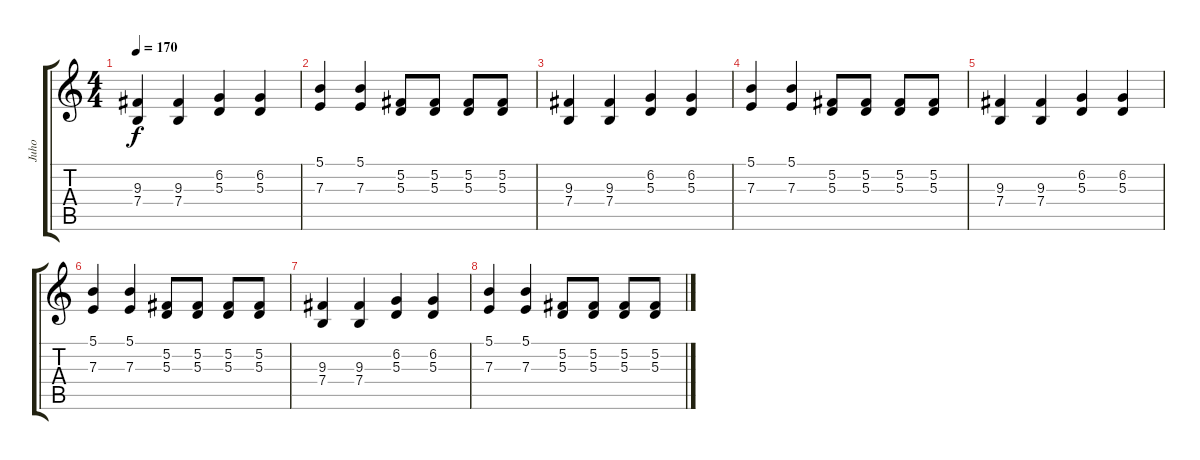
\track ("Juho" "Juho") {instrument accordion}
\staff {score tabs}
\tuning (Gb4 Db4 A3 E3 B2 Gb2) {hide}
\ts (4 4)
\tempo 170
\clef g2
\ks c
(9.3 7.4).4{dy f} (9.3 7.4).4 (6.2 5.3).4 (6.2 5.3).4 |
(5.1 7.3).4 (5.1 7.3).4 (5.2 5.3).8 (5.2 5.3).8 (5.2 5.3).8 (5.2 5.3).8 |
(9.3 7.4).4 (9.3 7.4).4 (6.2 5.3).4 (6.2 5.3).4 |
(5.1 7.3).4 (5.1 7.3).4 (5.2 5.3).8 (5.2 5.3).8 (5.2 5.3).8 (5.2 5.3).8 |
(9.3 7.4).4 (9.3 7.4).4 (6.2 5.3).4 (6.2 5.3).4 |
(5.1 7.3).4 (5.1 7.3).4 (5.2 5.3).8 (5.2 5.3).8 (5.2 5.3).8 (5.2 5.3).8 |
(9.3 7.4).4 (9.3 7.4).4 (6.2 5.3).4 (6.2 5.3).4 |
(5.1 7.3).4 (5.1 7.3).4 (5.2 5.3).8 (5.2 5.3).8 (5.2 5.3).8 (5.2 5.3).8
